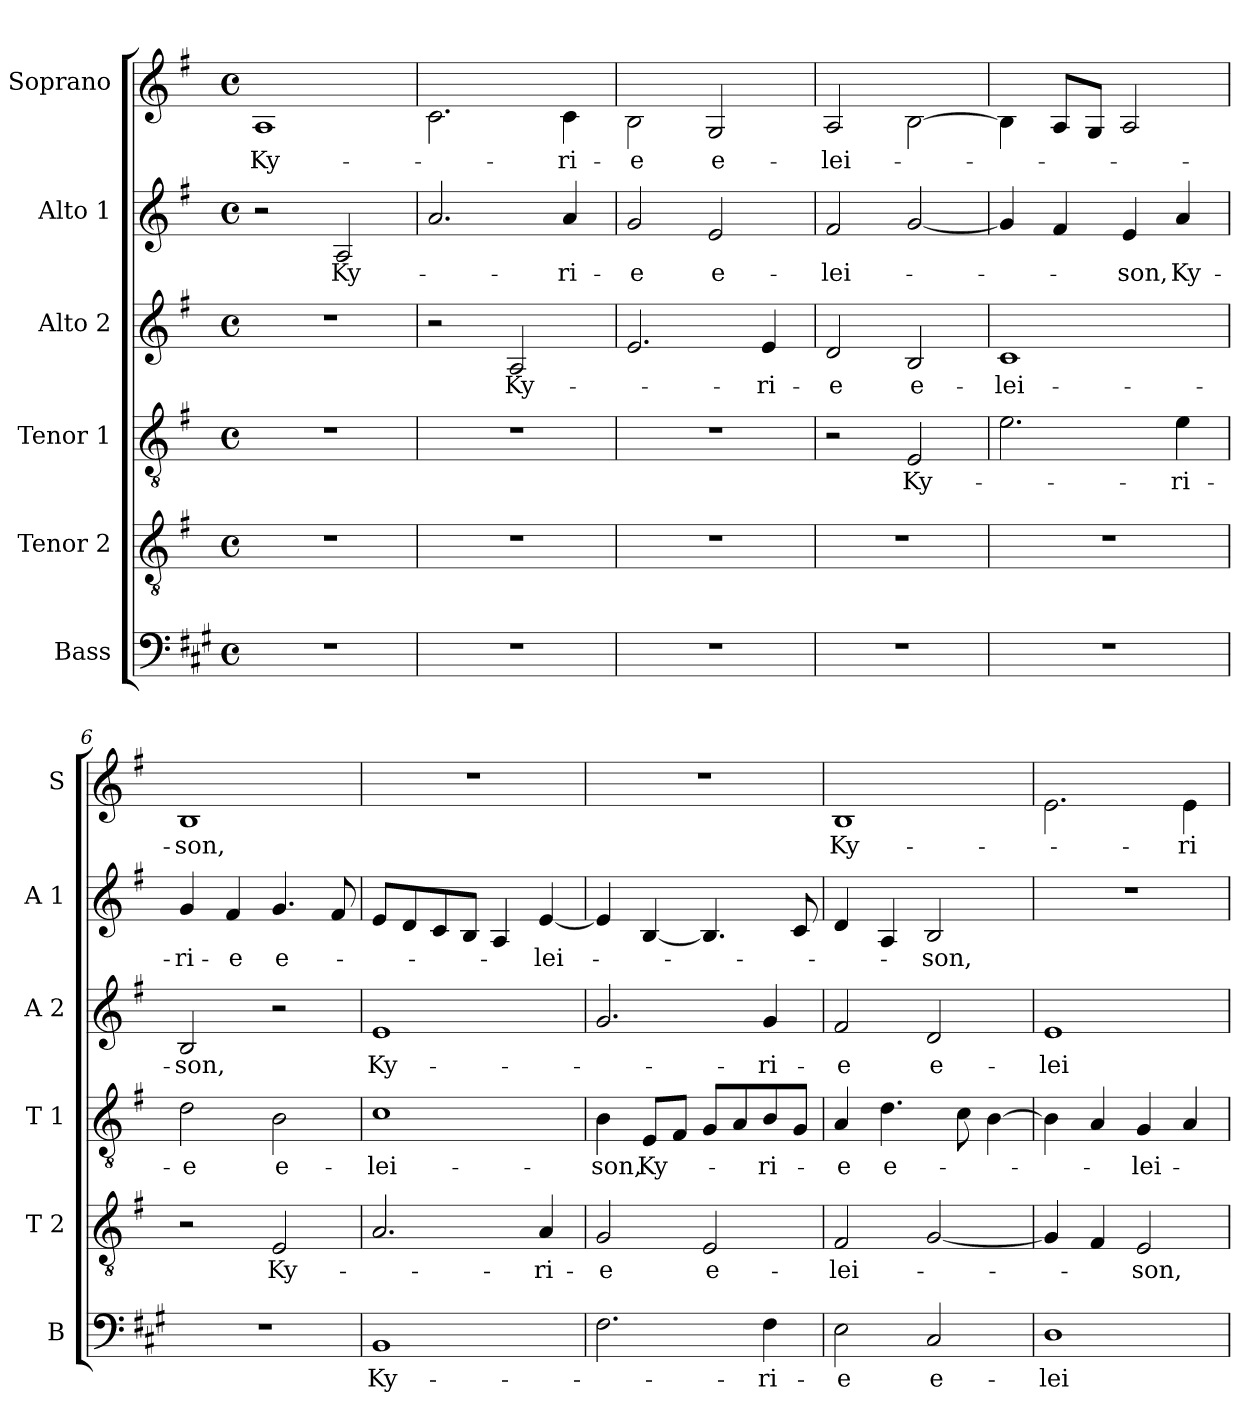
**kern	**text	**kern	**text	**kern	**text	**kern	**text	**kern	**text	**kern	**text
*part6	*part6	*part5	*part5	*part4	*part4	*part3	*part3	*part2	*part2	*part1	*part1
*staff6	*staff6	*staff5	*staff5	*staff4	*staff4	*staff3	*staff3	*staff2	*staff2	*staff1	*staff1
*I"Bass	*	*I"Tenor 2	*	*I"Tenor 1	*	*I"Alto 2	*	*I"Alto 1	*	*I"Soprano	*
*I'B	*	*I'T 2	*	*I'T 1	*	*I'A 2	*	*I'A 1	*	*I'S	*
*clefF4	*	*clefGv2	*	*clefGv2	*	*clefG2	*	*clefG2	*	*clefG2	*
*ITrd1c2	*	*	*	*	*	*	*	*	*	*ITrd-7c-12	*
*k[f#]	*	*k[f#]	*	*k[f#]	*	*k[f#]	*	*k[f#]	*	*k[f#]	*
*G:	*	*G:	*	*G:	*	*G:	*	*G:	*	*G:	*
*M4/4	*	*M4/4	*	*M4/4	*	*M4/4	*	*M4/4	*	*M4/4	*
*met(c)	*	*met(c)	*	*met(c)	*	*met(c)	*	*met(c)	*	*met(c)	*
=1	=1	=1	=1	=1	=1	=1	=1	=1	=1	=1	=1
1r	.	1r	.	1r	.	1r	.	2r	.	1a	Ky-
.	.	.	.	.	.	.	.	2A/	Ky-	.	.
=2	=2	=2	=2	=2	=2	=2	=2	=2	=2	=2	=2
1r	.	1r	.	1r	.	2r	.	2.a/	.	2.cc\	.
.	.	.	.	.	.	2A/	Ky-	.	.	.	.
.	.	.	.	.	.	.	.	4a/	-ri-	4cc\	-ri-
=3	=3	=3	=3	=3	=3	=3	=3	=3	=3	=3	=3
1r	.	1r	.	1r	.	2.e/	.	2g/	-e	2b\	-e
.	.	.	.	.	.	.	.	2e/	e-	2g/	e-
.	.	.	.	.	.	4e/	-ri-	.	.	.	.
=4	=4	=4	=4	=4	=4	=4	=4	=4	=4	=4	=4
1r	.	1r	.	2r	.	2d/	-e	2f#/	-lei-	2a/	-lei-
.	.	.	.	2E/	Ky-	2B/	e-	[2g/	.	[2b\	.
=5	=5	=5	=5	=5	=5	=5	=5	=5	=5	=5	=5
1r	.	1r	.	2.e\	.	1c	-lei-	4g/]	.	4b\]	.
.	.	.	.	.	.	.	.	4f#/	.	8a/L	.
.	.	.	.	.	.	.	.	.	.	8g/J	.
.	.	.	.	.	.	.	.	4e/	-son,	2a/	.
.	.	.	.	4e\	-ri-	.	.	4a/	Ky-	.	.
=6	=6	=6	=6	=6	=6	=6	=6	=6	=6	=6	=6
1r	.	2r	.	2d\	-e	2B/	-son,	4g/	-ri-	1b	-son,
.	.	.	.	.	.	.	.	4f#/	-e	.	.
.	.	2E/	Ky-	2B\	e-	2r	.	4.g/	e-	.	.
.	.	.	.	.	.	.	.	8f#/	.	.	.
!!LO:PB:g=z
=7	=7	=7	=7	=7	=7	=7	=7	=7	=7	=7	=7
1AA	Ky-	2.A/	.	1c	-lei-	1e	Ky-	8e/L	.	1r	.
.	.	.	.	.	.	.	.	8d/	.	.	.
.	.	.	.	.	.	.	.	8c/	.	.	.
.	.	.	.	.	.	.	.	8B/J	.	.	.
.	.	.	.	.	.	.	.	4A/	.	.	.
.	.	4A/	-ri-	.	.	.	.	[4e/	-lei-	.	.
=8	=8	=8	=8	=8	=8	=8	=8	=8	=8	=8	=8
2.E\	.	2G/	-e	4B\	-son,	2.g/	.	4e/]	.	1r	.
.	.	.	.	8E/L	Ky-	.	.	[4B/	.	.	.
.	.	.	.	8F#/J	.	.	.	.	.	.	.
.	.	2E/	e-	8G/L	.	.	.	4.B/]	.	.	.
.	.	.	.	8A/	.	.	.	.	.	.	.
4E\	-ri-	.	.	8B/	-ri-	4g/	-ri-	.	.	.	.
.	.	.	.	8G/J	.	.	.	8c/	.	.	.
=9	=9	=9	=9	=9	=9	=9	=9	=9	=9	=9	=9
2D\	-e	2F#/	-lei-	4A/	-e	2f#/	-e	4d/	.	1b	Ky-
.	.	.	.	4.d\	e-	.	.	4A/	.	.	.
2BB/	e-	[2G/	.	.	.	2d/	e-	2B/	-son,	.	.
.	.	.	.	8c\	.	.	.	.	.	.	.
.	.	.	.	[4B\	.	.	.	.	.	.	.
=10	=10	=10	=10	=10	=10	=10	=10	=10	=10	=10	=10
1C	-lei-	4G/]	.	4B\]	.	1e	-lei-	1r	.	2.ee\	.
.	.	4F#/	.	4A/	.	.	.	.	.	.	.
.	.	2E/	-son,	4G/	-lei-	.	.	.	.	.	.
.	.	.	.	4A/	.	.	.	.	.	4ee\	-ri-
=	=	=	=	=	=	=	=	=	=	=	=
*-	*-	*-	*-	*-	*-	*-	*-	*-	*-	*-	*-
